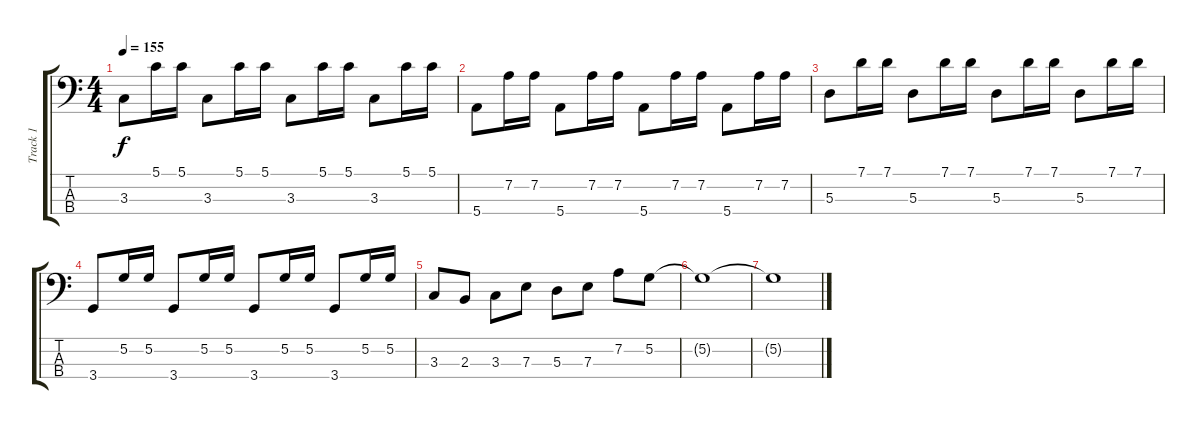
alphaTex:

\track ("Track 1" "Track 1") {instrument electricbasspick}
\staff {score tabs}
\tuning (G2 D2 A1 E1) {hide}
\ts (4 4)
\tempo 155
\clef f4
\ks c
3.3.8{dy f} 5.1.16 5.1.16 3.3.8 5.1.16 5.1.16 3.3.8 5.1.16 5.1.16 3.3.8 5.1.16 5.1.16 |
5.4.8 7.2.16 7.2.16 5.4.8 7.2.16 7.2.16 5.4.8 7.2.16 7.2.16 5.4.8 7.2.16 7.2.16 |
5.3.8 7.1.16 7.1.16 5.3.8 7.1.16 7.1.16 5.3.8 7.1.16 7.1.16 5.3.8 7.1.16 7.1.16 |
3.4.8 5.2.16 5.2.16 3.4.8 5.2.16 5.2.16 3.4.8 5.2.16 5.2.16 3.4.8 5.2.16 5.2.16 |
3.3.8 2.3.8 3.3.8 7.3.8 5.3.8 7.3.8 7.2.8 5.2.8 |
5.2{t}.1 |
5.2{t}.1
